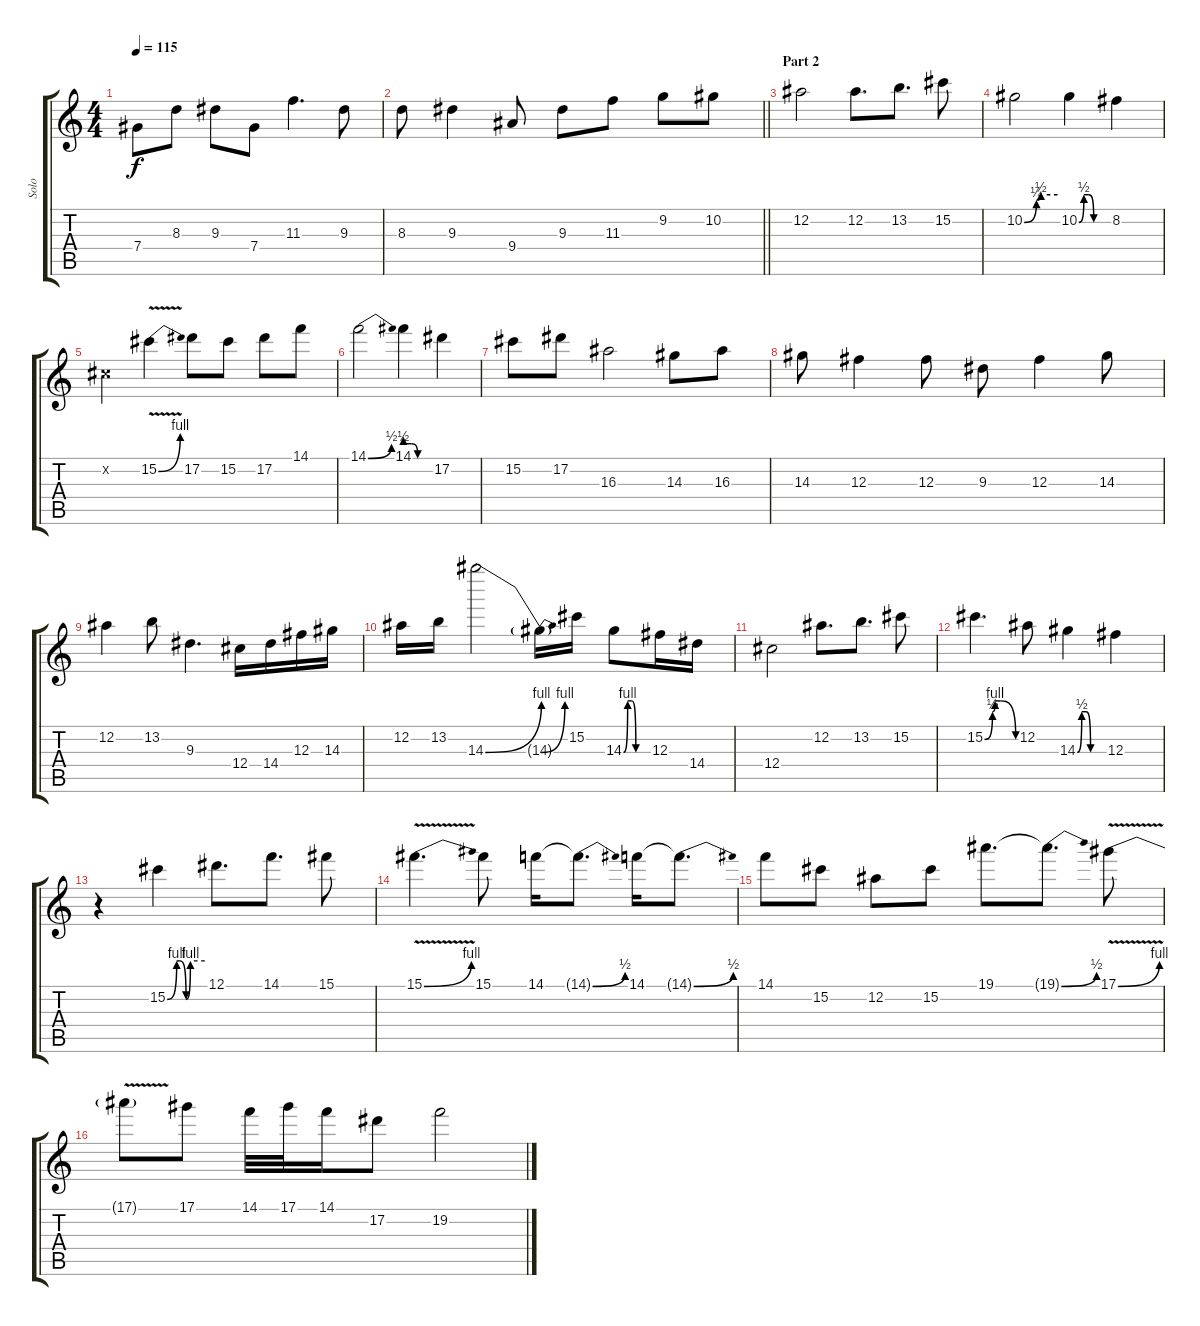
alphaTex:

\track ("Solo" "Solo") {instrument distortionguitar}
\staff {score tabs}
\tuning (Eb4 Bb3 Gb3 Db3 Ab2 Eb2) {hide}
\ts (4 4)
\tempo 115
\clef g2
\ks c
7.4{t}.8{dy f} 8.3.8 9.3.8 7.4.8 11.3.4{d} 9.3.8 |
\barLineRight lightlight
8.3.8 9.3.4 9.4.8 9.3.8 11.3.8 9.2.8 10.2.8 |
\section ("" "Part 2")
12.2.2 12.2.8{d} 13.2.8{d} 15.2.8 |
10.2{be (custom 0 0 22 1 30 2 60 2)}.2 10.2{be (custom 0 0 10 2 20 2 30 0 60 0)}.4 8.2.4 |
3.2{x}.4 15.2{be (bend 0 0 60 4) v}.4 17.2.8 15.2.8 17.2.8 14.1.8 |
14.1{be (bend 0 0 60 2)}.2 14.1{be (custom 0 2 15 2 30 0 60 0)}.4 17.2.4 |
15.2.8 17.2.8 16.3.2 14.3.8 16.3.8 |
14.3.8 12.3.4 12.3.8 9.3.8 12.3.4 14.3.8 |
12.2.4 13.2.8 9.3.4{d} 12.4.16 14.4.16 12.3.16 14.3.16 |
12.2.16 13.2.16 14.3{be (bend 0 0 60 4)}.2{ot 15mb} 14.3{be (bend 0 0 60 4) t}.16 15.2.16 14.3{be (custom 0 0 10 4 20 4 30 0 60 0)}.8 12.3.16 14.4.16 |
12.4.2 12.2.8{d} 13.2.8{d} 15.2.8 |
15.2{be (custom 0 0 15 2 20 4 30 4 60 0)}.4{d} 12.2.8 14.3{be (custom 0 0 10 2 20 2 30 0 60 0)}.4 12.3.4 |
r.4 15.2{be (custom 0 0 15 4 20 4 30 0 37 4 60 4)}.4 12.1.8{d} 14.1.8{d} 15.1.8 |
15.1{be (bend 0 0 60 4) v}.4{d} 15.1.8 14.1.16 14.1{be (bend 0 0 60 2) t}.8{d} 14.1.16 14.1{be (bend 0 0 60 2) t}.8{d} |
14.1.8 15.2.8 12.2.8 15.2.8 19.1.8{d} 19.1{be (bend 0 0 60 2) t}.8{d} 17.1{be (bend 0 0 60 4) v}.8 |
17.1{t}.8 17.1.8 14.1.32 17.1.32 14.1.16 17.2.8 19.2.2
